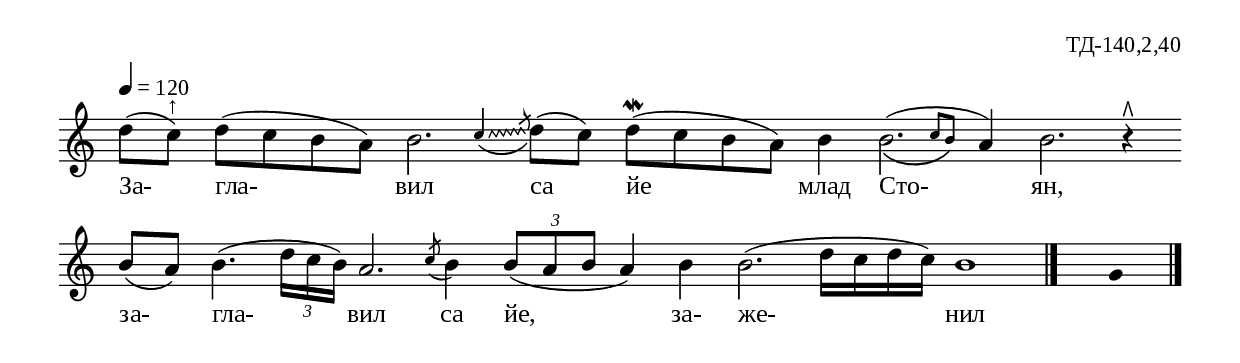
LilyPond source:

%{
sva_140_2_40
%}

\include "td-preamble.ly"

\score {
\relative c'' {
\tempo 4 = 120
%\time 2/4
\override Glissando #'style = #'zigzag
\cadenzaOn
\phrasingSlurDown
d8([ c^"↑"]) d([ c b a]) b2. \noteFi \acciaccatura c8\glissando d[( c])
d\mordent[( c b a]) b4 \afterGrace b2.(\( { c8[ b]\) } a4) b2. r4^\rtoe
\bar "" \break
b8([ a]) b4.( \times 2/3 { d16[ c b)] } a2. \acciaccatura c8 b4
\times 2/3 { b8([ a b] } a4) b b2.( d16[ c d c]) b1
 \bar "|." 
s4 \fixB g
  \bar "|." 
}
\addlyrics { За- гла- вил са йе млад Сто- ян, за- гла- вил са йе, за- же- нил }
%
\layout {
   \context { 
	    \Staff \remove "Time_signature_engraver" } 
  indent = #0
  line-width = 190\mm
  ragged-right=##f
}
%
\midi { 
	\context {
		\Score tempoWholesPerMinute = #(ly:make-moment 120 4)
		}
	}
}
%
\header{
  opus = "ТД-140,2,40"
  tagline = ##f
}


